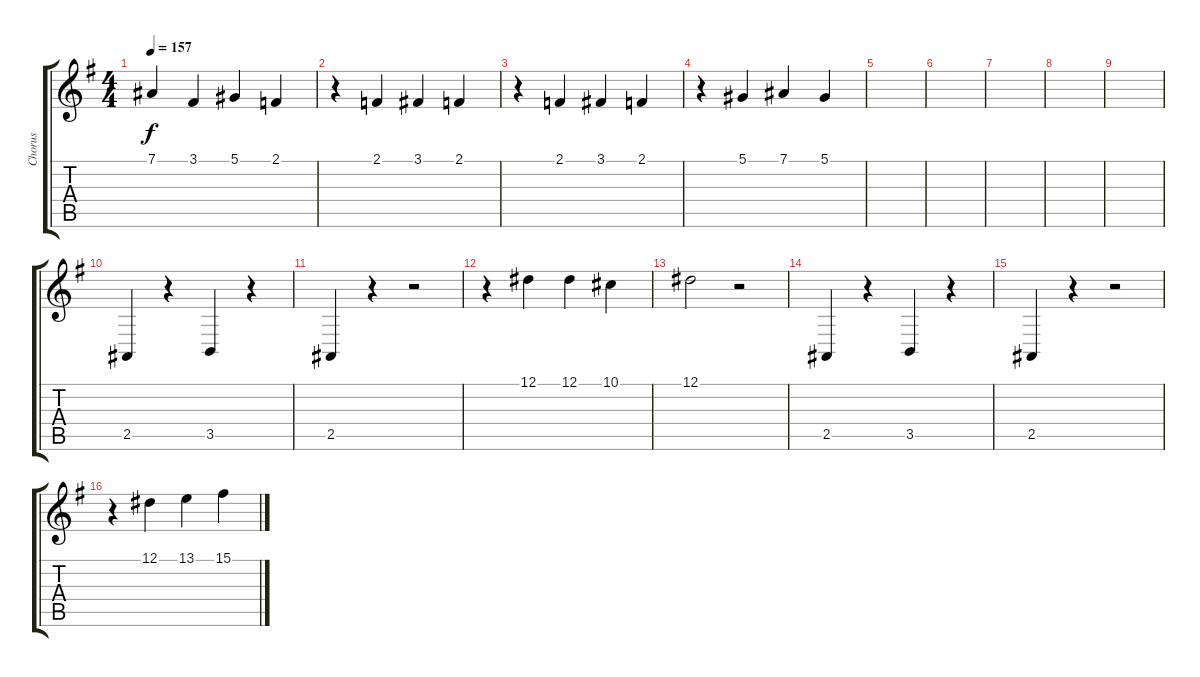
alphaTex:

\track ("Chorus" "Chorus") {instrument lead1square}
\staff {score tabs}
\tuning (Eb4 Bb3 Gb3 Db3 Ab2 Eb2) {hide}
\ts (4 4)
\tempo 157
\clef g2
\ks eminor
7.1.4{dy f} 3.1.4 5.1.4 2.1.4 |
r.4 2.1.4 3.1.4 2.1.4 |
r.4 2.1.4 3.1.4 2.1.4 |
r.4 5.1.4 7.1.4 5.1.4 |
|
|
|
|
|
2.5.4 r.4 3.5.4 r.4 |
2.5.4 r.4 r.2 |
r.4 12.1.4 12.1.4 10.1.4 |
12.1.2 r.2 |
2.5.4 r.4 3.5.4 r.4 |
2.5.4 r.4 r.2 |
r.4 12.1.4 13.1.4 15.1.4
